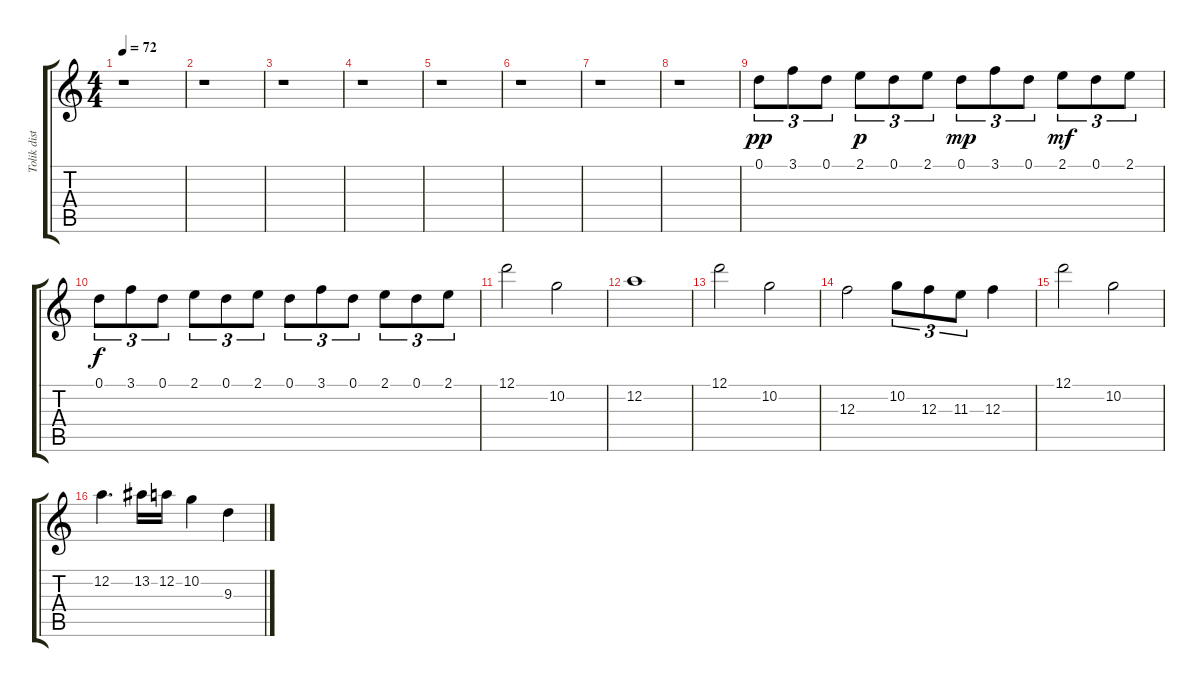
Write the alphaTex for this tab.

\track ("Tolik dist" "Tolik dist") {instrument distortionguitar}
\staff {score tabs}
\tuning (D4 A3 F3 C3 G2 C2) {hide}
\ts (4 4)
\tempo 72
\clef g2
\ks c
r.1{dy mf} |
r.1 |
r.1 |
r.1 |
r.1 |
r.1 |
r.1 |
r.1 |
0.1.8{tu (3 2) dy pp} 3.1.8{tu (3 2)} 0.1.8{tu (3 2)} 2.1.8{tu (3 2) dy p} 0.1.8{tu (3 2)} 2.1.8{tu (3 2)} 0.1.8{tu (3 2) dy mp} 3.1.8{tu (3 2)} 0.1.8{tu (3 2)} 2.1.8{tu (3 2) dy mf} 0.1.8{tu (3 2)} 2.1.8{tu (3 2)} |
0.1.8{tu (3 2) dy f} 3.1.8{tu (3 2)} 0.1.8{tu (3 2)} 2.1.8{tu (3 2)} 0.1.8{tu (3 2)} 2.1.8{tu (3 2)} 0.1.8{tu (3 2)} 3.1.8{tu (3 2)} 0.1.8{tu (3 2)} 2.1.8{tu (3 2)} 0.1.8{tu (3 2)} 2.1.8{tu (3 2)} |
12.1.2 10.2.2 |
12.2.1 |
12.1.2 10.2.2 |
12.3.2 10.2.8{tu (3 2)} 12.3.8{tu (3 2)} 11.3.8{tu (3 2)} 12.3.4 |
12.1.2 10.2.2 |
12.2.4{d} 13.2.16 12.2.16 10.2.4 9.3.4
